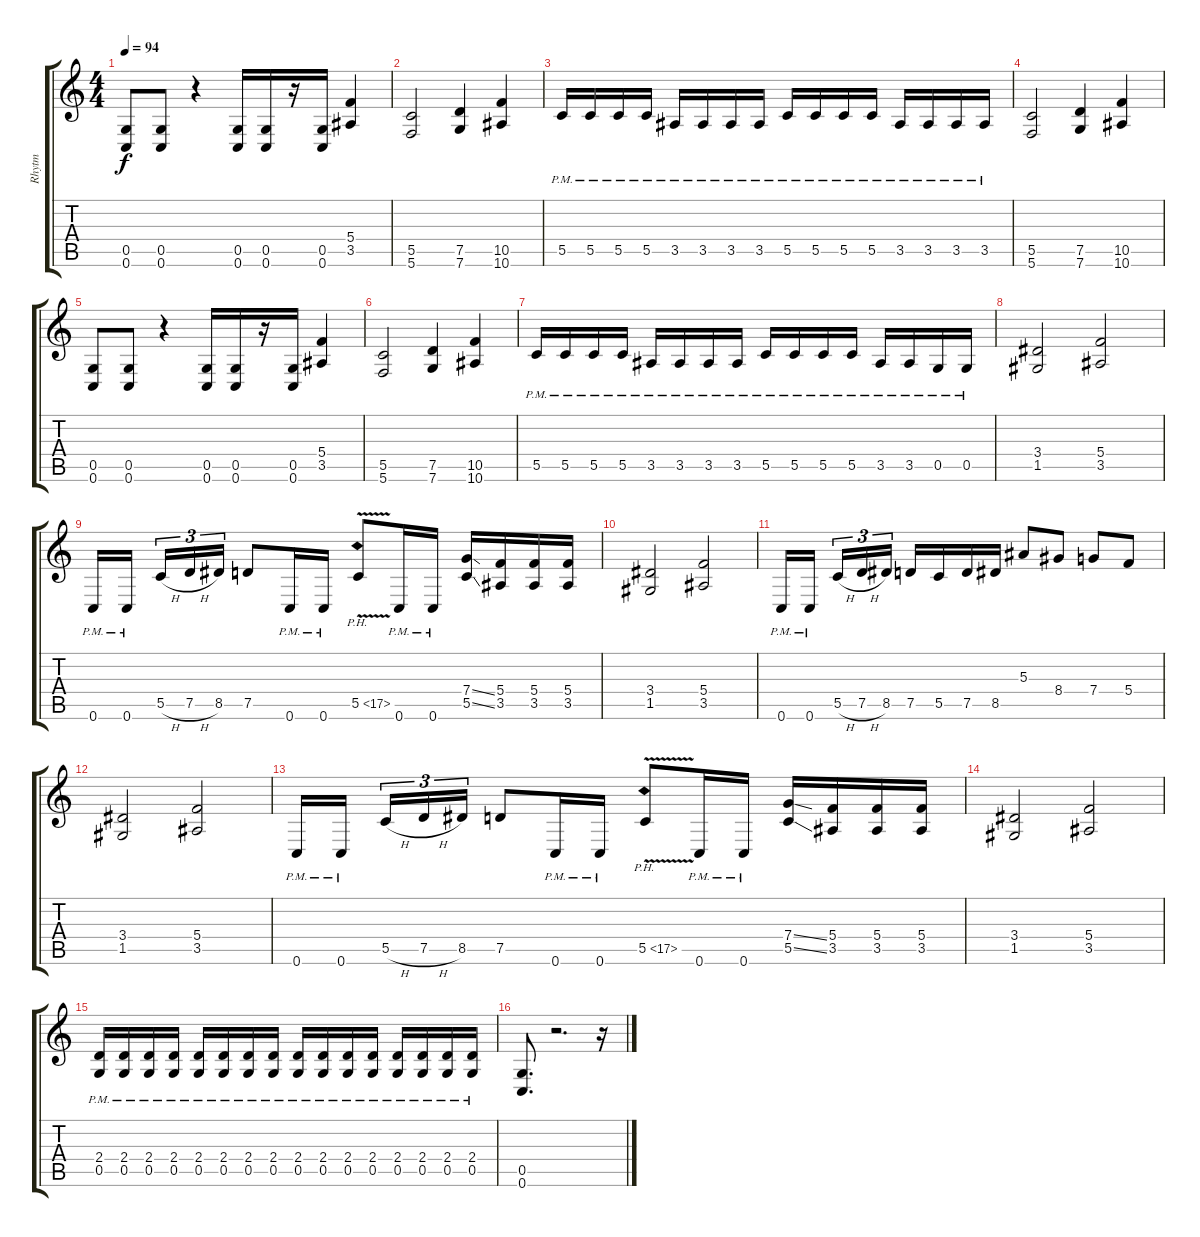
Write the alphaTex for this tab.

\track ("Rhytm" "Rhytm") {instrument distortionguitar}
\staff {score tabs}
\tuning (D4 A3 F3 C3 G2 C2) {hide}
\ts (4 4)
\tempo 94
\clef g2
\ks c
(0.5 0.6).8{dy f} (0.5 0.6).8 r.4 (0.5 0.6).16 (0.5 0.6).16 r.16 (0.5 0.6).16 (5.4 3.5).4 |
(5.5 5.6).2 (7.5 7.6).4 (10.5 10.6).4 |
5.5{pm}.16 5.5{pm}.16 5.5{pm}.16 5.5{pm}.16 3.5{pm}.16 3.5{pm}.16 3.5{pm}.16 3.5{pm}.16 5.5{pm}.16 5.5{pm}.16 5.5{pm}.16 5.5{pm}.16 3.5{pm}.16 3.5{pm}.16 3.5{pm}.16 3.5{pm}.16 |
(5.5 5.6).2 (7.5 7.6).4 (10.5 10.6).4 |
(0.5 0.6).8 (0.5 0.6).8 r.4 (0.5 0.6).16 (0.5 0.6).16 r.16 (0.5 0.6).16 (5.4 3.5).4 |
(5.5 5.6).2 (7.5 7.6).4 (10.5 10.6).4 |
5.5{pm}.16 5.5{pm}.16 5.5{pm}.16 5.5{pm}.16 3.5{pm}.16 3.5{pm}.16 3.5{pm}.16 3.5{pm}.16 5.5{pm}.16 5.5{pm}.16 5.5{pm}.16 5.5{pm}.16 3.5{pm}.16 3.5{pm}.16 0.5{pm}.16 0.5{pm}.16 |
(3.4 1.5).2 (5.4 3.5).2 |
0.6{pm}.16 0.6{pm}.16{beam splitsecondary} 5.5{h}.16{tu (3 2)} 7.5{h}.16{tu (3 2)} 8.5.16{tu (3 2)} 7.5.8 0.6{pm}.16 0.6{pm}.16 5.5{ph 12 v}.8 0.6{pm}.16 0.6{pm}.16 (7.4{ss} 5.5{ss}).16 (5.4 3.5).16 (5.4 3.5).16 (5.4 3.5).16 |
(3.4 1.5).2 (5.4 3.5).2 |
0.6{pm}.16 0.6{pm}.16{beam splitsecondary} 5.5{h}.16{tu (3 2)} 7.5{h}.16{tu (3 2)} 8.5.16{tu (3 2)} 7.5.16 5.5.16 7.5.16 8.5.16 5.3.8 8.4.8 7.4.8 5.4.8 |
(3.4 1.5).2 (5.4 3.5).2 |
0.6{pm}.16 0.6{pm}.16{beam splitsecondary} 5.5{h}.16{tu (3 2)} 7.5{h}.16{tu (3 2)} 8.5.16{tu (3 2)} 7.5.8 0.6{pm}.16 0.6{pm}.16 5.5{ph 12 v}.8 0.6{pm}.16 0.6{pm}.16 (7.4{ss} 5.5{ss}).16 (5.4 3.5).16 (5.4 3.5).16 (5.4 3.5).16 |
(3.4 1.5).2 (5.4 3.5).2 |
(2.4{pm} 0.5{pm}).16 (2.4{pm} 0.5{pm}).16 (2.4{pm} 0.5{pm}).16 (2.4{pm} 0.5{pm}).16 (2.4{pm} 0.5{pm}).16 (2.4{pm} 0.5{pm}).16 (2.4{pm} 0.5{pm}).16 (2.4{pm} 0.5{pm}).16 (2.4{pm} 0.5{pm}).16 (2.4{pm} 0.5{pm}).16 (2.4{pm} 0.5{pm}).16 (2.4{pm} 0.5{pm}).16 (2.4{pm} 0.5{pm}).16 (2.4{pm} 0.5{pm}).16 (2.4{pm} 0.5{pm}).16 (2.4{pm} 0.5{pm}).16 |
(0.5 0.6).8{d} r.2{d} r.16
